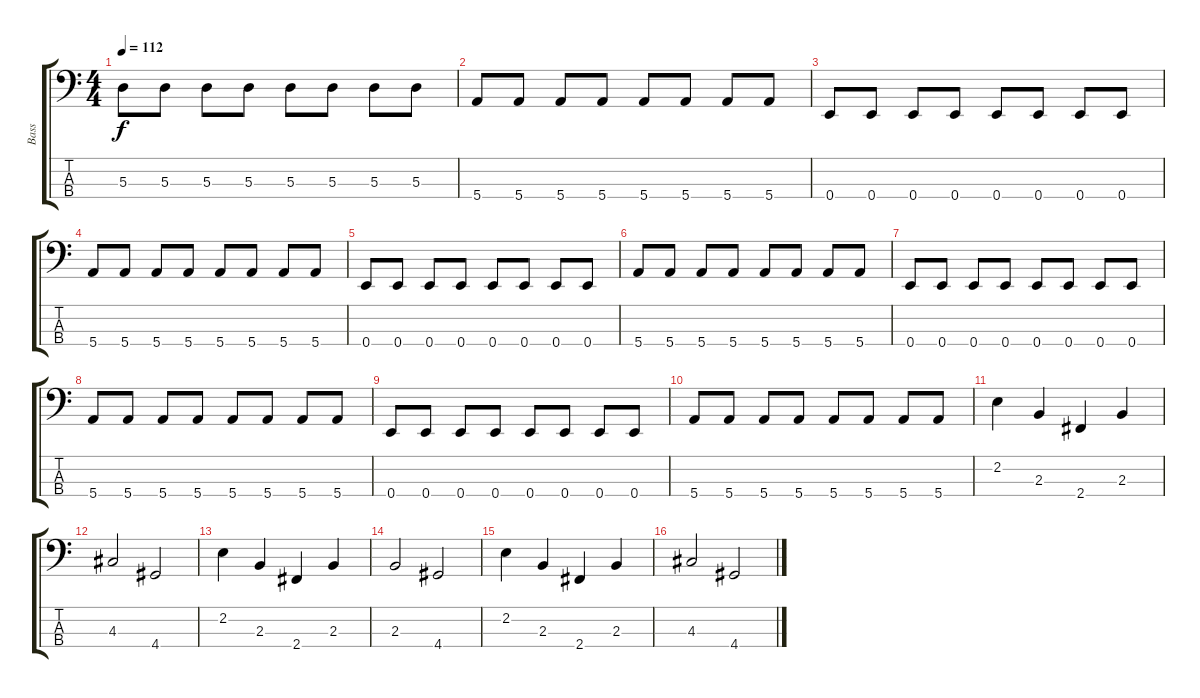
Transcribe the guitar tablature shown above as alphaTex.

\track ("Bass" "Bass") {instrument electricbassfinger}
\staff {score tabs}
\tuning (G2 D2 A1 E1) {hide}
\ts (4 4)
\tempo 112
\clef f4
\ks c
5.3.8{dy f} 5.3.8 5.3.8 5.3.8 5.3.8 5.3.8 5.3.8 5.3.8 |
5.4.8 5.4.8 5.4.8 5.4.8 5.4.8 5.4.8 5.4.8 5.4.8 |
0.4.8 0.4.8 0.4.8 0.4.8 0.4.8 0.4.8 0.4.8 0.4.8 |
5.4.8 5.4.8 5.4.8 5.4.8 5.4.8 5.4.8 5.4.8 5.4.8 |
0.4.8 0.4.8 0.4.8 0.4.8 0.4.8 0.4.8 0.4.8 0.4.8 |
5.4.8 5.4.8 5.4.8 5.4.8 5.4.8 5.4.8 5.4.8 5.4.8 |
0.4.8 0.4.8 0.4.8 0.4.8 0.4.8 0.4.8 0.4.8 0.4.8 |
5.4.8 5.4.8 5.4.8 5.4.8 5.4.8 5.4.8 5.4.8 5.4.8 |
0.4.8 0.4.8 0.4.8 0.4.8 0.4.8 0.4.8 0.4.8 0.4.8 |
5.4.8 5.4.8 5.4.8 5.4.8 5.4.8 5.4.8 5.4.8 5.4.8 |
2.2.4 2.3.4 2.4.4 2.3.4 |
4.3.2 4.4.2 |
2.2.4 2.3.4 2.4.4 2.3.4 |
2.3.2 4.4.2 |
2.2.4 2.3.4 2.4.4 2.3.4 |
4.3.2 4.4.2
